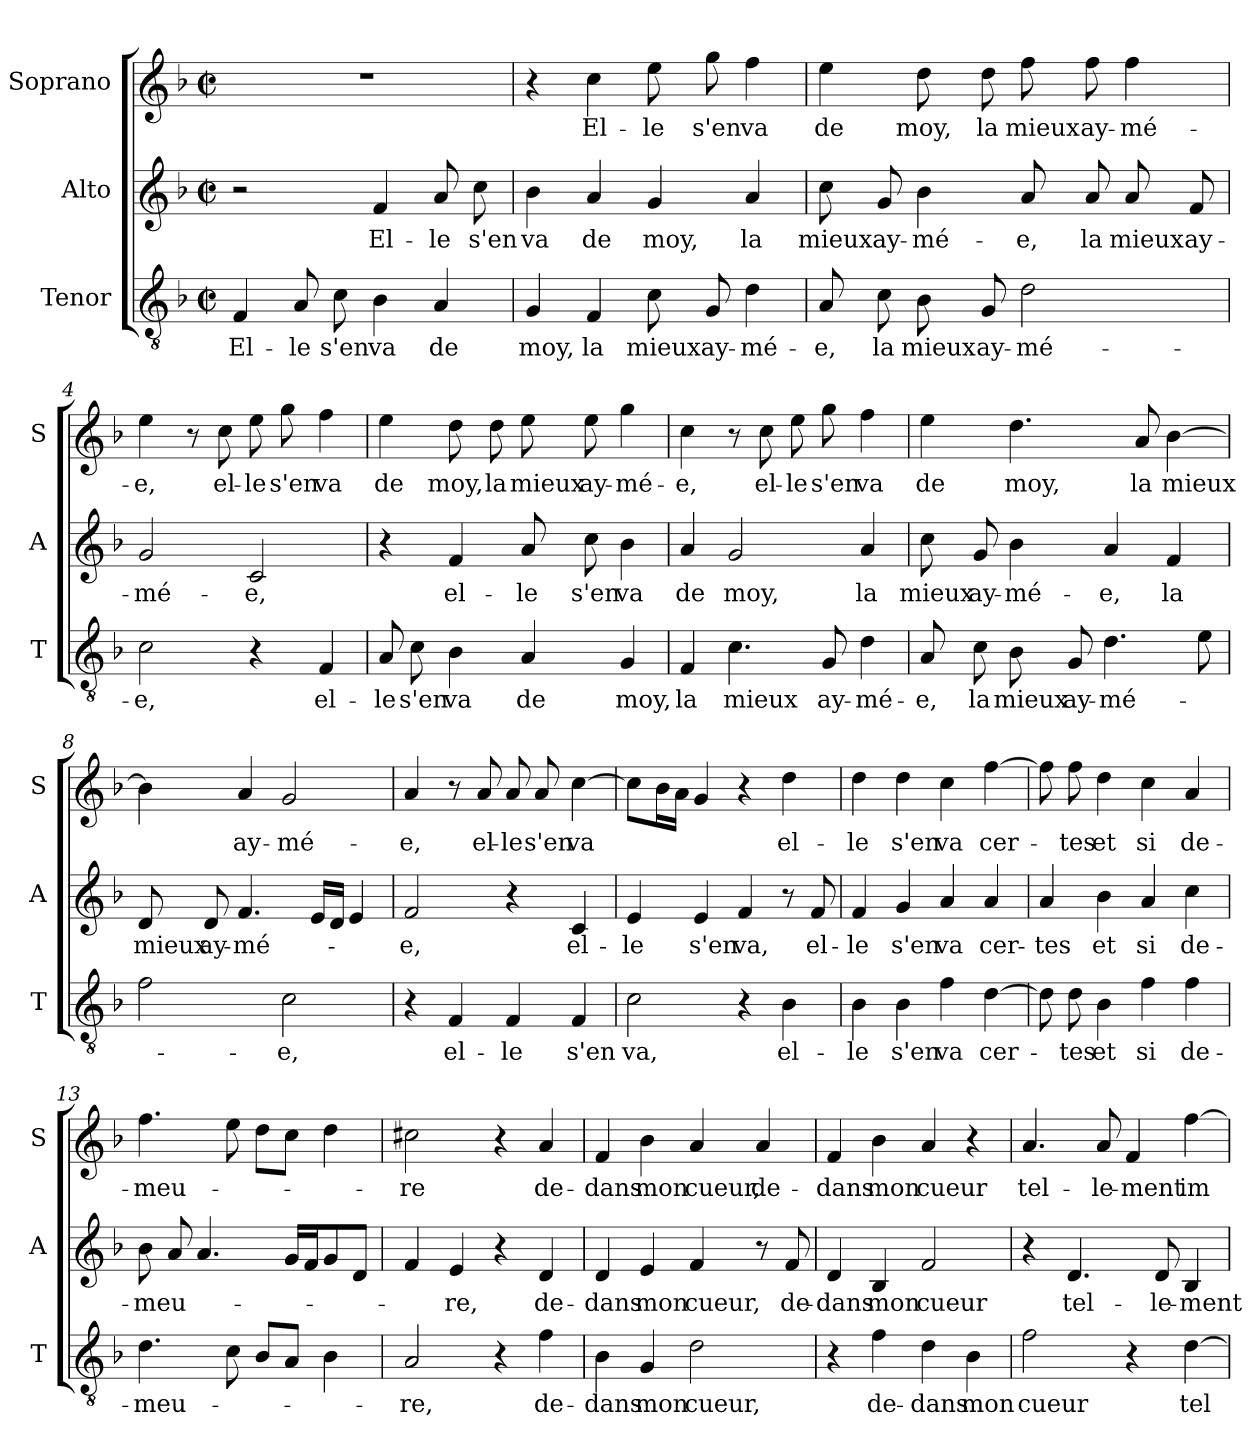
**kern	**text	**kern	**text	**kern	**text
*part3	*part3	*part2	*part2	*part1	*part1
*staff3	*staff3	*staff2	*staff2	*staff1	*staff1
*I"Tenor	*	*I"Alto	*	*I"Soprano	*
*I'T	*	*I'A	*	*I'S	*
*clefGv2	*	*clefG2	*	*clefG2	*
*k[b-]	*	*k[b-]	*	*k[b-]	*
*F:	*	*F:	*	*F:	*
*M2/2	*	*M2/2	*	*M2/2	*
*met(c|)	*	*met(c|)	*	*met(c|)	*
=1	=1	=1	=1	=1	=1
!	!LO:LY:b	!	!	!	!
4F/	El-	2r	.	1r	.
!	!LO:LY:b	!	!	!	!
8A/	-le	.	.	.	.
!	!LO:LY:b	!	!	!	!
8c\	s'en	.	.	.	.
!	!LO:LY:b	!	!LO:LY:b	!	!
4B-\	va	4f/	El-	.	.
!	!LO:LY:b	!	!LO:LY:b	!	!
4A/	de	8a/	-le	.	.
!	!	!	!LO:LY:b	!	!
.	.	8cc\	s'en	.	.
=2	=2	=2	=2	=2	=2
!	!LO:LY:b	!	!LO:LY:b	!	!
4G/	moy,	4b-\	va	4r	.
!	!LO:LY:b	!	!LO:LY:b	!	!LO:LY:b
4F/	la	4a/	de	4cc\	El-
!	!LO:LY:b	!	!LO:LY:b	!	!LO:LY:b
8c\	mieux	4g/	moy,	8ee\	-le
!	!LO:LY:b	!	!	!	!LO:LY:b
8G/	ay-	.	.	8gg\	s'en
!	!LO:LY:b	!	!LO:LY:b	!	!LO:LY:b
4d\	-mé-	4a/	la	4ff\	va
=3	=3	=3	=3	=3	=3
!	!LO:LY:b	!	!LO:LY:b	!	!LO:LY:b
8A/	-e,	8cc\	mieux	4ee\	de
!	!LO:LY:b	!	!LO:LY:b	!	!
8c\	la	8g/	ay-	.	.
!	!LO:LY:b	!	!LO:LY:b	!	!LO:LY:b
8B-\	mieux	4b-\	-mé-	8dd\	moy,
!	!LO:LY:b	!	!	!	!LO:LY:b
8G/	ay-	.	.	8dd\	la
!	!LO:LY:b	!	!LO:LY:b	!	!LO:LY:b
2d\	-mé-	8a/	-e,	8ff\	mieux
!	!	!	!LO:LY:b	!	!LO:LY:b
.	.	8a/	la	8ff\	ay-
!	!	!	!LO:LY:b	!	!LO:LY:b
.	.	8a/	mieux	4ff\	-mé-
!	!	!	!LO:LY:b	!	!
.	.	8f/	ay-	.	.
=4	=4	=4	=4	=4	=4
!	!LO:LY:b	!	!LO:LY:b	!	!LO:LY:b
2c\	-e,	2g/	-mé-	4ee\	-e,
.	.	.	.	8r	.
!	!	!	!	!	!LO:LY:b
.	.	.	.	8cc\	el-
!	!	!	!LO:LY:b	!	!LO:LY:b
4r	.	2c/	-e,	8ee\	-le
!	!	!	!	!	!LO:LY:b
.	.	.	.	8gg\	s'en
!	!LO:LY:b	!	!	!	!LO:LY:b
4F/	el-	.	.	4ff\	va
!!LO:LB:g=z
=5	=5	=5	=5	=5	=5
!	!LO:LY:b	!	!	!	!LO:LY:b
8A/	-le	4r	.	4ee\	de
!	!LO:LY:b	!	!	!	!
8c\	s'en	.	.	.	.
!	!LO:LY:b	!	!LO:LY:b	!	!LO:LY:b
4B-\	va	4f/	el-	8dd\	moy,
!	!	!	!	!	!LO:LY:b
.	.	.	.	8dd\	la
!	!LO:LY:b	!	!LO:LY:b	!	!LO:LY:b
4A/	de	8a/	-le	8ee\	mieux
!	!	!	!LO:LY:b	!	!LO:LY:b
.	.	8cc\	s'en	8ee\	ay-
!	!LO:LY:b	!	!LO:LY:b	!	!LO:LY:b
4G/	moy,	4b-\	va	4gg\	-mé-
=6	=6	=6	=6	=6	=6
!	!LO:LY:b	!	!LO:LY:b	!	!LO:LY:b
4F/	la	4a/	de	4cc\	-e,
!	!LO:LY:b	!	!LO:LY:b	!	!
4.c\	mieux	2g/	moy,	8r	.
!	!	!	!	!	!LO:LY:b
.	.	.	.	8cc\	el-
!	!	!	!	!	!LO:LY:b
.	.	.	.	8ee\	-le
!	!LO:LY:b	!	!	!	!LO:LY:b
8G/	ay-	.	.	8gg\	s'en
!	!LO:LY:b	!	!LO:LY:b	!	!LO:LY:b
4d\	-mé-	4a/	la	4ff\	va
=7	=7	=7	=7	=7	=7
!	!LO:LY:b	!	!LO:LY:b	!	!LO:LY:b
8A/	-e,	8cc\	mieux	4ee\	de
!	!LO:LY:b	!	!LO:LY:b	!	!
8c\	la	8g/	ay-	.	.
!	!LO:LY:b	!	!LO:LY:b	!	!LO:LY:b
8B-\	mieux	4b-\	-mé-	4.dd\	moy,
!	!LO:LY:b	!	!	!	!
8G/	ay-	.	.	.	.
!	!LO:LY:b	!	!LO:LY:b	!	!
4.d\	-mé-	4a/	-e,	.	.
!	!	!	!	!	!LO:LY:b
.	.	.	.	8a/	la
!	!	!	!LO:LY:b	!	!LO:LY:b
.	.	4f/	la	[4b-\	mieux
8e\	.	.	.	.	.
=8	=8	=8	=8	=8	=8
!	!	!	!LO:LY:b	!	!
2f\	.	8d/	mieux	4b-\]	.
!	!	!	!LO:LY:b	!	!
.	.	8d/	ay-	.	.
!	!	!	!LO:LY:b	!	!LO:LY:b
.	.	4.f/	-mé-	4a/	ay-
!	!LO:LY:b	!	!	!	!LO:LY:b
2c\	-e,	.	.	2g/	-mé-
.	.	16e/LL	.	.	.
.	.	16d/JJ	.	.	.
.	.	4e/	.	.	.
!!LO:LB:g=z
=9	=9	=9	=9	=9	=9
!	!	!	!LO:LY:b	!	!LO:LY:b
4r	.	2f/	-e,	4a/	-e,
!	!LO:LY:b	!	!	!	!
4F/	el-	.	.	8r	.
!	!	!	!	!	!LO:LY:b
.	.	.	.	8a/	el-
!	!LO:LY:b	!	!	!	!LO:LY:b
4F/	-le	4r	.	8a/	-le
!	!	!	!	!	!LO:LY:b
.	.	.	.	8a/	s'en
!	!LO:LY:b	!	!LO:LY:b	!	!LO:LY:b
4F/	s'en	4c/	el-	[4cc\	va
=10	=10	=10	=10	=10	=10
!	!LO:LY:b	!	!LO:LY:b	!	!
2c\	va,	4e/	-le	8cc\L]	.
.	.	.	.	16b-\L	.
.	.	.	.	16a\JJ	.
!	!	!	!LO:LY:b	!	!
.	.	4e/	s'en	4g/	.
!	!	!	!LO:LY:b	!	!
4r	.	4f/	va,	4r	.
!	!LO:LY:b	!	!	!	!LO:LY:b
4B-\	el-	8r	.	4dd\	el-
!	!	!	!LO:LY:b	!	!
.	.	8f/	el-	.	.
=11	=11	=11	=11	=11	=11
!	!LO:LY:b	!	!LO:LY:b	!	!LO:LY:b
4B-\	-le	4f/	-le	4dd\	-le
!	!LO:LY:b	!	!LO:LY:b	!	!LO:LY:b
4B-\	s'en	4g/	s'en	4dd\	s'en
!	!LO:LY:b	!	!LO:LY:b	!	!LO:LY:b
4f\	va	4a/	va	4cc\	va
!	!LO:LY:b	!	!LO:LY:b	!	!LO:LY:b
[4d\	cer-	4a/	cer-	[4ff\	cer-
=12	=12	=12	=12	=12	=12
!	!	!	!LO:LY:b	!	!
8d\]	.	4a/	-tes	8ff\]	.
!	!LO:LY:b	!	!	!	!LO:LY:b
8d\	-tes	.	.	8ff\	-tes
!	!LO:LY:b	!	!LO:LY:b	!	!LO:LY:b
4B-\	et	4b-\	et	4dd\	et
!	!LO:LY:b	!	!LO:LY:b	!	!LO:LY:b
4f\	si	4a/	si	4cc\	si
!	!LO:LY:b	!	!LO:LY:b	!	!LO:LY:b
4f\	de-	4cc\	de-	4a/	de-
=13	=13	=13	=13	=13	=13
!	!LO:LY:b	!	!LO:LY:b	!	!LO:LY:b
4.d\	-meu-	8b-\	-meu-	4.ff\	-meu-
.	.	8a/	.	.	.
.	.	4.a/	.	.	.
8c\	.	.	.	8ee\	.
8B-/L	.	.	.	8dd\L	.
8A/J	.	16g/LL	.	8cc\J	.
.	.	16f/J	.	.	.
4B-\	.	8g/	.	4dd\	.
.	.	8d/J	.	.	.
!!LO:PB:g=z
=14	=14	=14	=14	=14	=14
!	!LO:LY:b	!	!	!	!LO:LY:b
2A/	-re,	4f/	.	2cc#X\	-re
!	!	!	!LO:LY:b	!	!
.	.	4e/	-re,	.	.
4r	.	4r	.	4r	.
!	!LO:LY:b	!	!LO:LY:b	!	!LO:LY:b
4f\	de-	4d/	de-	4a/	de-
=15	=15	=15	=15	=15	=15
!	!LO:LY:b	!	!LO:LY:b	!	!LO:LY:b
4B-\	-dans	4d/	-dans	4f/	-dans
!	!LO:LY:b	!	!LO:LY:b	!	!LO:LY:b
4G/	mon	4e/	mon	4b-\	mon
!	!LO:LY:b	!	!LO:LY:b	!	!LO:LY:b
2d\	cueur,	4f/	cueur,	4a/	cueur,
!	!	!	!	!	!LO:LY:b
.	.	8r	.	4a/	de-
!	!	!	!LO:LY:b	!	!
.	.	8f/	de-	.	.
=16	=16	=16	=16	=16	=16
!	!	!	!LO:LY:b	!	!LO:LY:b
4r	.	4d/	-dans	4f/	-dans
!	!LO:LY:b	!	!LO:LY:b	!	!LO:LY:b
4f\	de-	4B-/	mon	4b-\	mon
!	!LO:LY:b	!	!LO:LY:b	!	!LO:LY:b
4d\	-dans	2f/	cueur	4a/	cueur
!	!LO:LY:b	!	!	!	!
4B-\	mon	.	.	4r	.
=17	=17	=17	=17	=17	=17
!	!LO:LY:b	!	!	!	!LO:LY:b
2f\	cueur	4r	.	4.a/	tel-
!	!	!	!LO:LY:b	!	!
.	.	4.d/	tel-	.	.
!	!	!	!	!	!LO:LY:b
.	.	.	.	8a/	-le-
!	!	!	!	!	!LO:LY:b
4r	.	.	.	4f/	-ment
!	!	!	!LO:LY:b	!	!
.	.	8d/	-le-	.	.
!	!LO:LY:b	!	!LO:LY:b	!	!LO:LY:b
[4d\	tel-	4B-/	-ment	[4ff\	im
=	=	=	=	=	=
*-	*-	*-	*-	*-	*-
